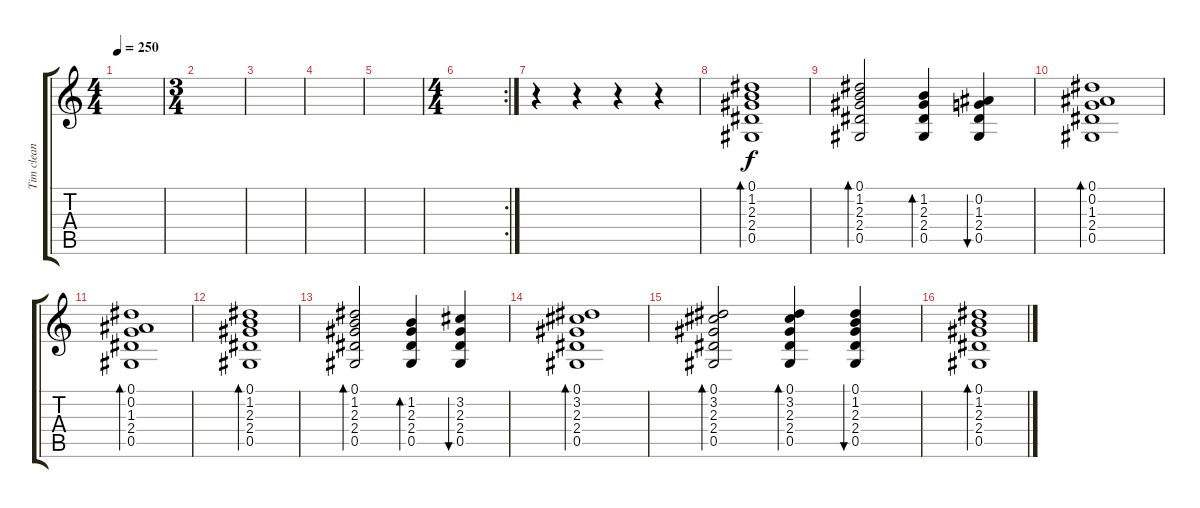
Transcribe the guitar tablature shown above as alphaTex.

\track ("Tim clean" "Tim clean") {instrument electricguitarclean}
\staff {score tabs}
\tuning (Eb4 Bb3 Gb3 Db3 Ab2 Eb2) {hide}
\ts (4 4)
\tempo 250
\clef g2
\ks c
|
\ts (3 4)
|
|
|
|
\rc 2
\ts (4 4)
|
r.4 r.4 r.4 r.4 |
(0.1 1.2 2.3 2.4 0.5).1{bd 480} |
(0.1 1.2 2.3 2.4 0.5).2{bd 30} (1.2 2.3 2.4 0.5).4{bd 30} (0.2 1.3 2.4 0.5).4{bu 60} |
(0.1 0.2 1.3 2.4 0.5).1{bd 120} |
(0.1 0.2 1.3 2.4 0.5).1{bd 30} |
(0.1 1.2 2.3 2.4 0.5).1{bd 480} |
(0.1 1.2 2.3 2.4 0.5).2{bd 60} (1.2 2.3 2.4 0.5).4{bd 120} (3.2 2.3 2.4 0.5).4{bu 120} |
(0.1 3.2 2.3 2.4 0.5).1{bd 480} |
(0.1 3.2 2.3 2.4 0.5).2{bd 120} (0.1 3.2 2.3 2.4 0.5).4{bd 60} (0.1 1.2 2.3 2.4 0.5).4{bu 30} |
(0.1 1.2 2.3 2.4 0.5).1{bd 480}
